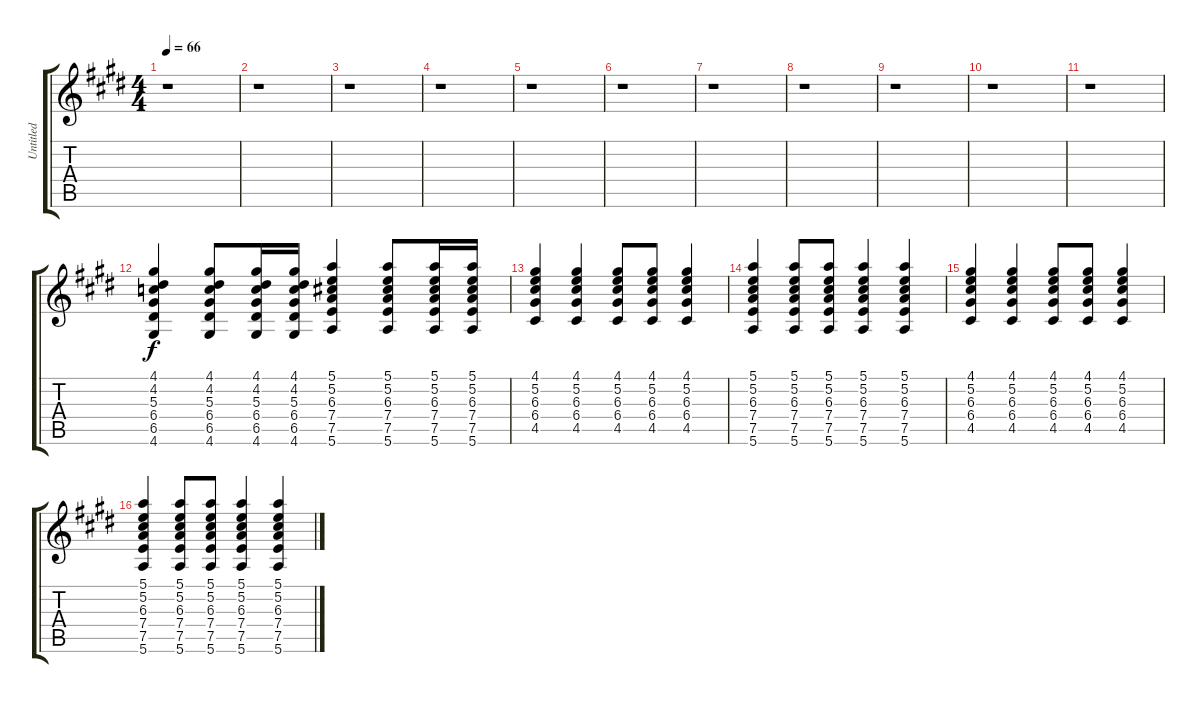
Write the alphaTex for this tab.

\track ("Untitled" "Untitled") {instrument electricguitarclean}
\staff {score tabs}
\tuning (E4 B3 G3 D3 A2 E2) {hide}
\ts (4 4)
\tempo 66
\clef g2
\ks e
r.1{dy f} |
r.1 |
r.1 |
r.1 |
r.1 |
r.1 |
r.1 |
r.1 |
r.1 |
r.1 |
r.1 |
(4.1 4.2 5.3 6.4 6.5 4.6).4 (4.1 4.2 5.3 6.4 6.5 4.6).8 (4.1 4.2 5.3 6.4 6.5 4.6).16 (4.1 4.2 5.3 6.4 6.5 4.6).16 (5.1 5.2 6.3 7.4 7.5 5.6).4 (5.1 5.2 6.3 7.4 7.5 5.6).8 (5.1 5.2 6.3 7.4 7.5 5.6).16 (5.1 5.2 6.3 7.4 7.5 5.6).16 |
(4.1 5.2 6.3 6.4 4.5).4 (4.1 5.2 6.3 6.4 4.5).4 (4.1 5.2 6.3 6.4 4.5).8 (4.1 5.2 6.3 6.4 4.5).8 (4.1 5.2 6.3 6.4 4.5).4 |
(5.1 5.2 6.3 7.4 7.5 5.6).4 (5.1 5.2 6.3 7.4 7.5 5.6).8 (5.1 5.2 6.3 7.4 7.5 5.6).8 (5.1 5.2 6.3 7.4 7.5 5.6).4 (5.1 5.2 6.3 7.4 7.5 5.6).4 |
(4.1 5.2 6.3 6.4 4.5).4 (4.1 5.2 6.3 6.4 4.5).4 (4.1 5.2 6.3 6.4 4.5).8 (4.1 5.2 6.3 6.4 4.5).8 (4.1 5.2 6.3 6.4 4.5).4 |
(5.1 5.2 6.3 7.4 7.5 5.6).4 (5.1 5.2 6.3 7.4 7.5 5.6).8 (5.1 5.2 6.3 7.4 7.5 5.6).8 (5.1 5.2 6.3 7.4 7.5 5.6).4 (5.1 5.2 6.3 7.4 7.5 5.6).4
